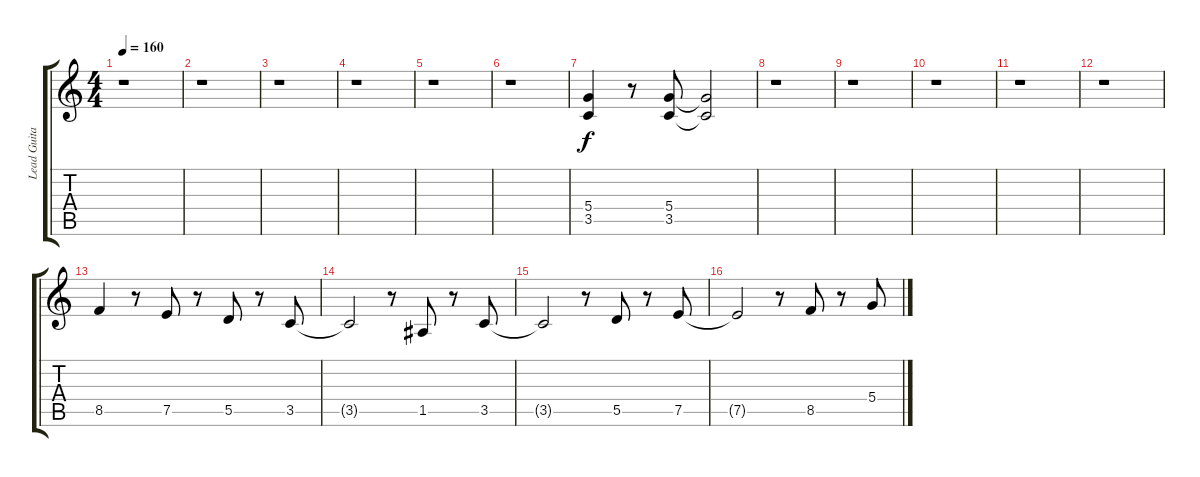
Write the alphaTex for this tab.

\track ("Lead Guitar" "Lead Guita") {instrument overdrivenguitar}
\staff {score tabs}
\tuning (E4 B3 G3 D3 A2 E2) {hide}
\ts (4 4)
\tempo 160
\clef g2
\ks c
r.1{dy f} |
r.1 |
r.1 |
r.1 |
r.1 |
r.1 |
(5.4 3.5).4 r.8 (5.4 3.5).8 (5.4{t} 3.5{t}).2 |
r.1 |
r.1 |
r.1 |
r.1 |
r.1 |
8.5.4 r.8 7.5.8 r.8 5.5.8 r.8 3.5.8 |
3.5{t}.2 r.8 1.5.8 r.8 3.5.8 |
3.5{t}.2 r.8 5.5.8 r.8 7.5.8 |
7.5{t}.2 r.8 8.5.8 r.8 5.4.8
